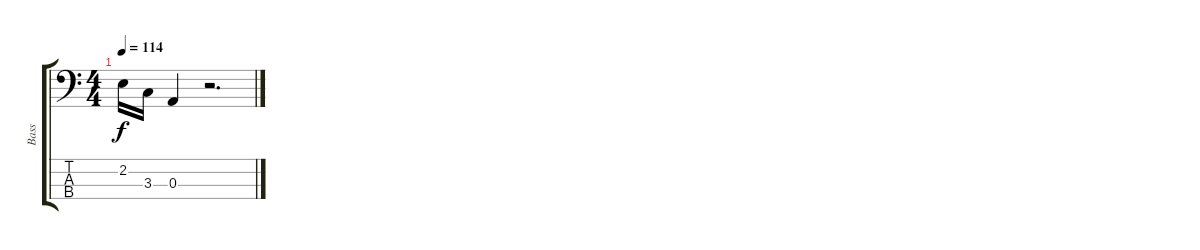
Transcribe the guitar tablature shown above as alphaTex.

\track ("Bass" "Bass") {instrument electricbassfinger}
\staff {score tabs}
\tuning (G2 D2 A1 E1) {hide}
\ts (4 4)
\tempo 114
\clef f4
\ks c
2.2.16{dy f} 3.3.16 0.3.4 r.2{d}
